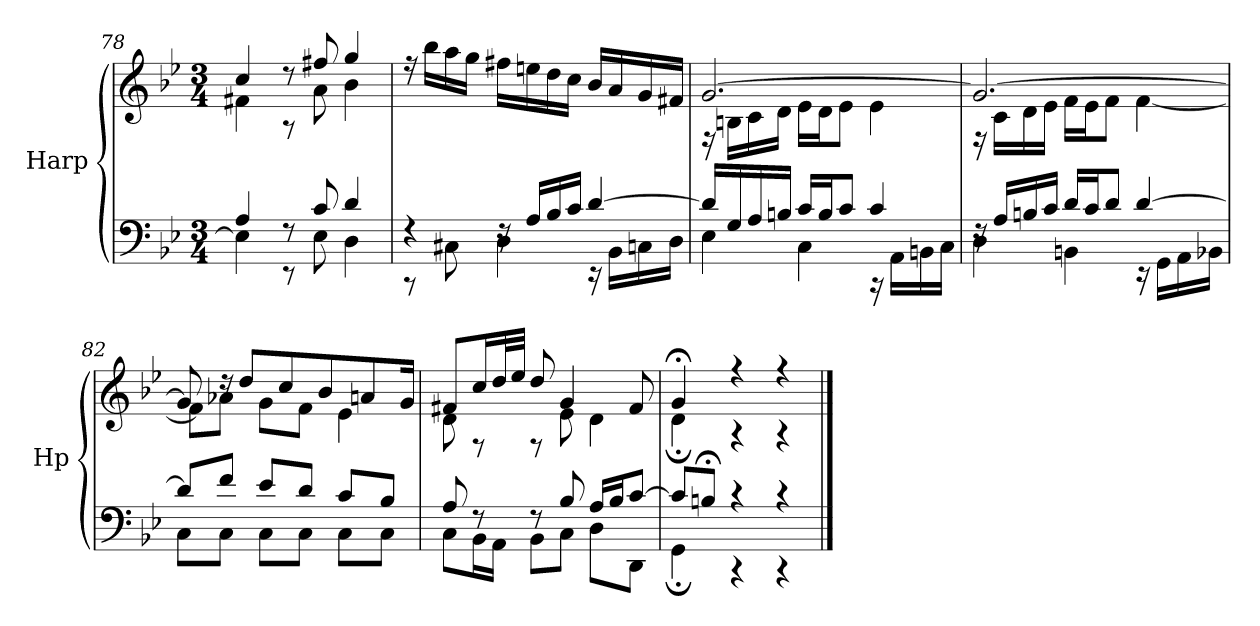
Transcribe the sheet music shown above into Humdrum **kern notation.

**kern	**kern
*part1	*part1
*staff2	*staff1
*I"Harp	*
*I'Hp	*
!!LO:LB:g=z
*clefF4	*clefG2
*k[b-e-]	*k[b-e-]
*M3/4	*M3/4
=78	=78
*^	*^
4A/	4E-\]	4cc/	4f#X\
8rF	8rEE	8rdd	8rA
8c/	8E-\	8ff#X/	8a\
4d/	4D\	4gg/	4b-\
*	*	*v	*v
=79	=79	=79
4rF	8rCC	16rff
.	.	16bb-\LL
.	8C#X\	16aa\
.	.	16gg\JJ
16rF	4D\	16ff#X\LL
16A/LL	.	16een\
16B-/	.	16dd\
16c/JJ	.	16cc\JJ
[4d/	16rEE	16b-/LL
.	16BB-\LL	16a/
.	16Cn\	16g/
.	16D\JJ	16f#X/JJ
=80	=80	=80
*	*	*^
16d/LL]	4E-\	[2.g/	16rF
16G/	.	.	16Bn\LL
16A/	.	.	16c\
16Bn/JJ	.	.	16d\JJ
16c/LL	4C\	.	16e-\LL
16B/J	.	.	16d\J
8c/J	.	.	8e-\J
4c/	16rCC	.	4e-\
.	16AA\LL	.	.
.	16BBn\	.	.
.	16C\JJ	.	.
!!LO:PB:g=z	!!
=81	=81	=81	=81
16rF	4D\	2.g/_	16rF
16A/LL	.	.	16c\LL
16Bn/	.	.	16d\
16c/JJ	.	.	16e-\JJ
16d/LL	4BBn\	.	16f\LL
16c/J	.	.	16e-\J
8d/J	.	.	8f\J
[4d/	16rEE	.	[4f\
.	16GG\LL	.	.
.	16AA\	.	.
.	16BB-X\JJ	.	.
=82	=82	=82	=82
8d/L]	8C\L	8g/]	8f\L]
8f/J	8C\J	16rdd	8a-X\J
.	.	8dd/L	.
8e-/L	8C\L	.	8g\L
.	.	8cc/	.
8d/J	8C\J	.	8f\J
.	.	8b-/	.
8c/L	8C\L	.	4e-\
.	.	8an/	.
8B-/J	8C\J	.	.
.	.	16g/Jk	.
=83	=83	=83	=83
8A/	8C\L	8f#X/L	8d\
8rF	16BB-\L	16cc/L	8rF
.	16AA\JJ	32dd/L	.
.	.	32ee-/JJJ	.
8rF	8BB-\L	8dd/	8rF
8B-/	8C\J	4g/	8e-\
16A/LL	8D\L	.	4d\
16B-/J	.	.	.
[8c/J	8DD\J	8f#/	.
=84	=84	=84	=84
8c/L]	4GG;\	4g;</	4d;\
8Bn;</J	.	.	.
4r	4rCC	4r	4rA
4r	4rCC	4r	4rA
*v	*v	*	*
*	*v	*v
==	==
*-	*-
